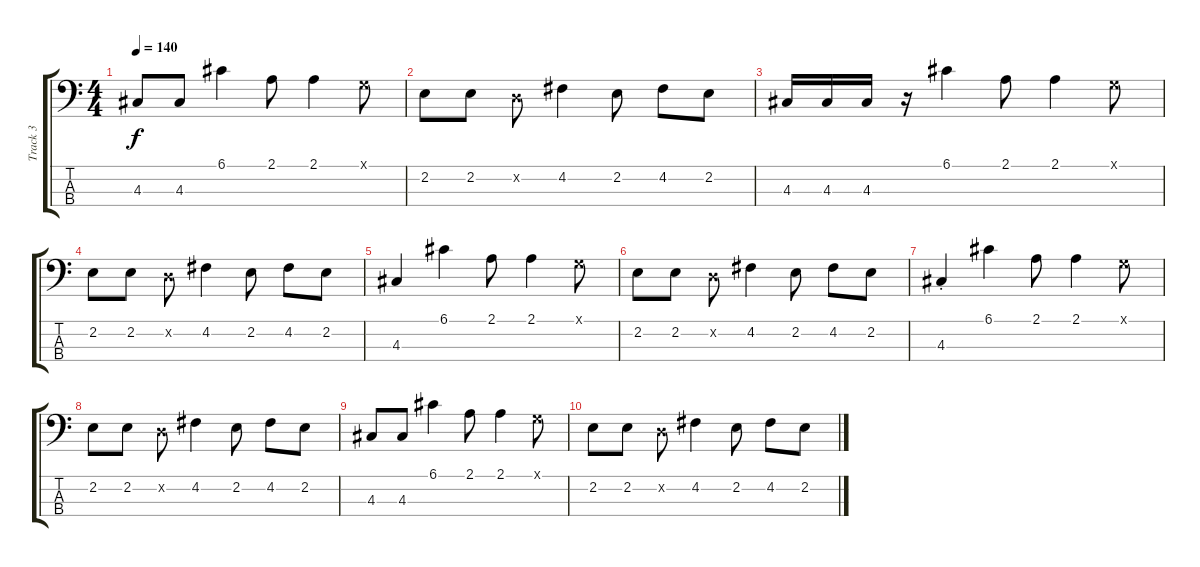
\track ("Track 3" "Track 3") {instrument electricbassfinger}
\staff {score tabs}
\tuning (G2 D2 A1 E1) {hide}
\ts (4 4)
\tempo 140
\clef f4
\ks c
4.3.8{dy f} 4.3.8 6.1.4 2.1.8 2.1.4 0.1{x}.8 |
2.2.8 2.2.8 0.2{x}.8 4.2.4 2.2.8 4.2.8 2.2.8 |
4.3.16 4.3.16 4.3.16 r.16 6.1.4 2.1.8 2.1.4 0.1{x}.8 |
2.2.8 2.2.8 0.2{x}.8 4.2.4 2.2.8 4.2.8 2.2.8 |
4.3.4 6.1.4 2.1.8 2.1.4 0.1{x}.8 |
2.2.8 2.2.8 0.2{x}.8 4.2.4 2.2.8 4.2.8 2.2.8 |
4.3{st}.4 6.1.4 2.1.8 2.1.4 0.1{x}.8 |
2.2.8 2.2.8 0.2{x}.8 4.2.4 2.2.8 4.2.8 2.2.8 |
4.3.8 4.3.8 6.1.4 2.1.8 2.1.4 0.1{x}.8 |
2.2.8 2.2.8 0.2{x}.8 4.2.4 2.2.8 4.2.8 2.2.8
